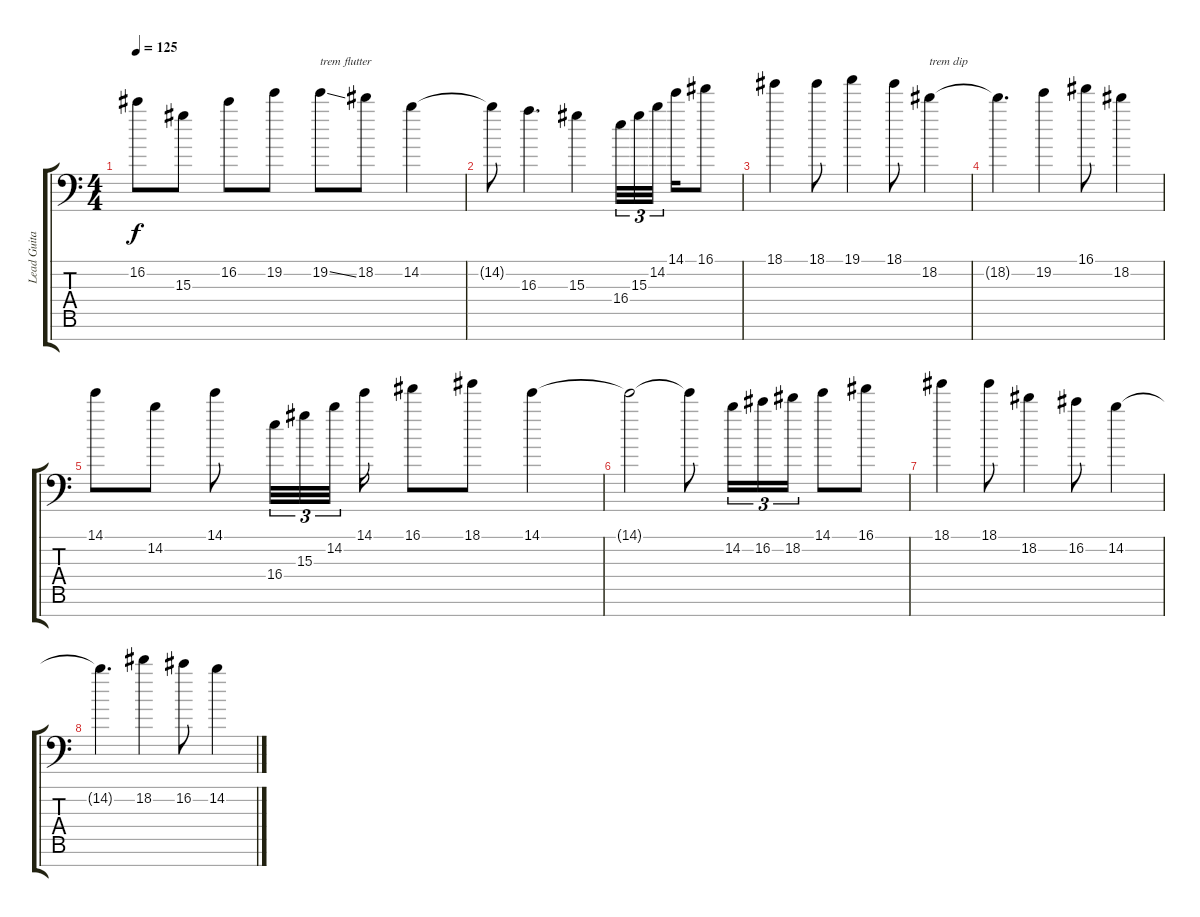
\track ("Lead Guitar" "Lead Guita") {instrument distortionguitar}
\staff {score tabs}
\tuning (D4 A3 F3 C3 G2 D2 G1) {hide}
\ts (4 4)
\tempo 125
\clef f4
\ks c
16.2.8{dy f} 15.3.8 16.2.8 19.2.8 19.2{ss}.8{txt "trem flutter"} 18.2.8 14.2.4 |
14.2{t}.8 16.3.4{d} 15.3.4 16.4.32{tu (3 2)} 15.3.32{tu (3 2)} 14.2.32{tu (3 2)} 14.1.16 16.1.8 |
18.1.4 18.1.8 19.1.4 18.1.8 18.2.4{txt "trem dip"} |
18.2{t}.4{d} 19.2.4 16.1.8 18.2.4 |
14.1.8 14.2.8 14.1.8 16.4.32{tu (3 2)} 15.3.32{tu (3 2)} 14.2.32{tu (3 2)} 14.1.16 16.1.8 18.1.8 14.1.4 |
14.1{t}.2 14.1{t}.8 14.2.16{tu (3 2)} 16.2.16{tu (3 2)} 18.2.16{tu (3 2)} 14.1.8 16.1.8 |
18.1.4 18.1.8 18.2.4 16.2.8 14.2.4 |
14.2{t}.4{d} 18.2.4 16.2.8 14.2.4
